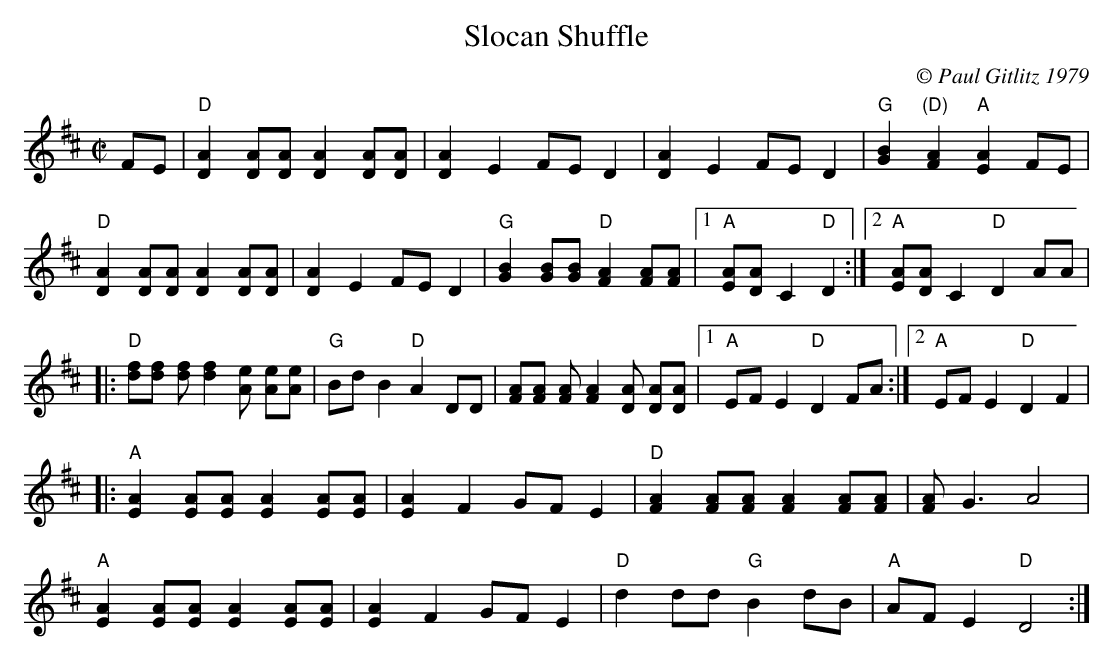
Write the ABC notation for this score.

X:1
T:Slocan Shuffle
M:C|
L:1/8
C:© Paul Gitlitz 1979
K:D
FE|"D"[D2A2][DA][DA][D2A2][DA][DA]|[D2A2]E2FED2|[D2A2]E2FED2|"G"[G2B2]"(D)"[F2A2]"A"[E2A2]FE|!
"D"[D2A2][DA][DA][D2A2][DA][DA]|[D2A2]E2FED2|"G"[G2B2][GB][GB]"D"[F2A2][FA][FA]|1"A"[EA][DA]C2"D"D2:|2"A"[EA][DA]C2"D"D2AA|!
|:"D"[df][df] [df][d2f2][Ae] [Ae][Ae]|"G"BdB2"D"A2DD|[FA][FA] [FA][F2A2][DA] [DA][DA]|1"A"EFE2"D"D2FA:|2"A"EFE2"D"D2F2|!
|:"A"[E2A2][EA][EA][E2A2][EA][EA]|[E2A2]F2GFE2|"D"[F2A2][FA][FA][F2A2][FA][FA]|[FA]G3A4|!
"A"[E2A2][EA][EA][E2A2][EA][EA]|[E2A2]F2GFE2|"D"d2dd"G"B2dB|"A"AFE2"D"D4:|]
